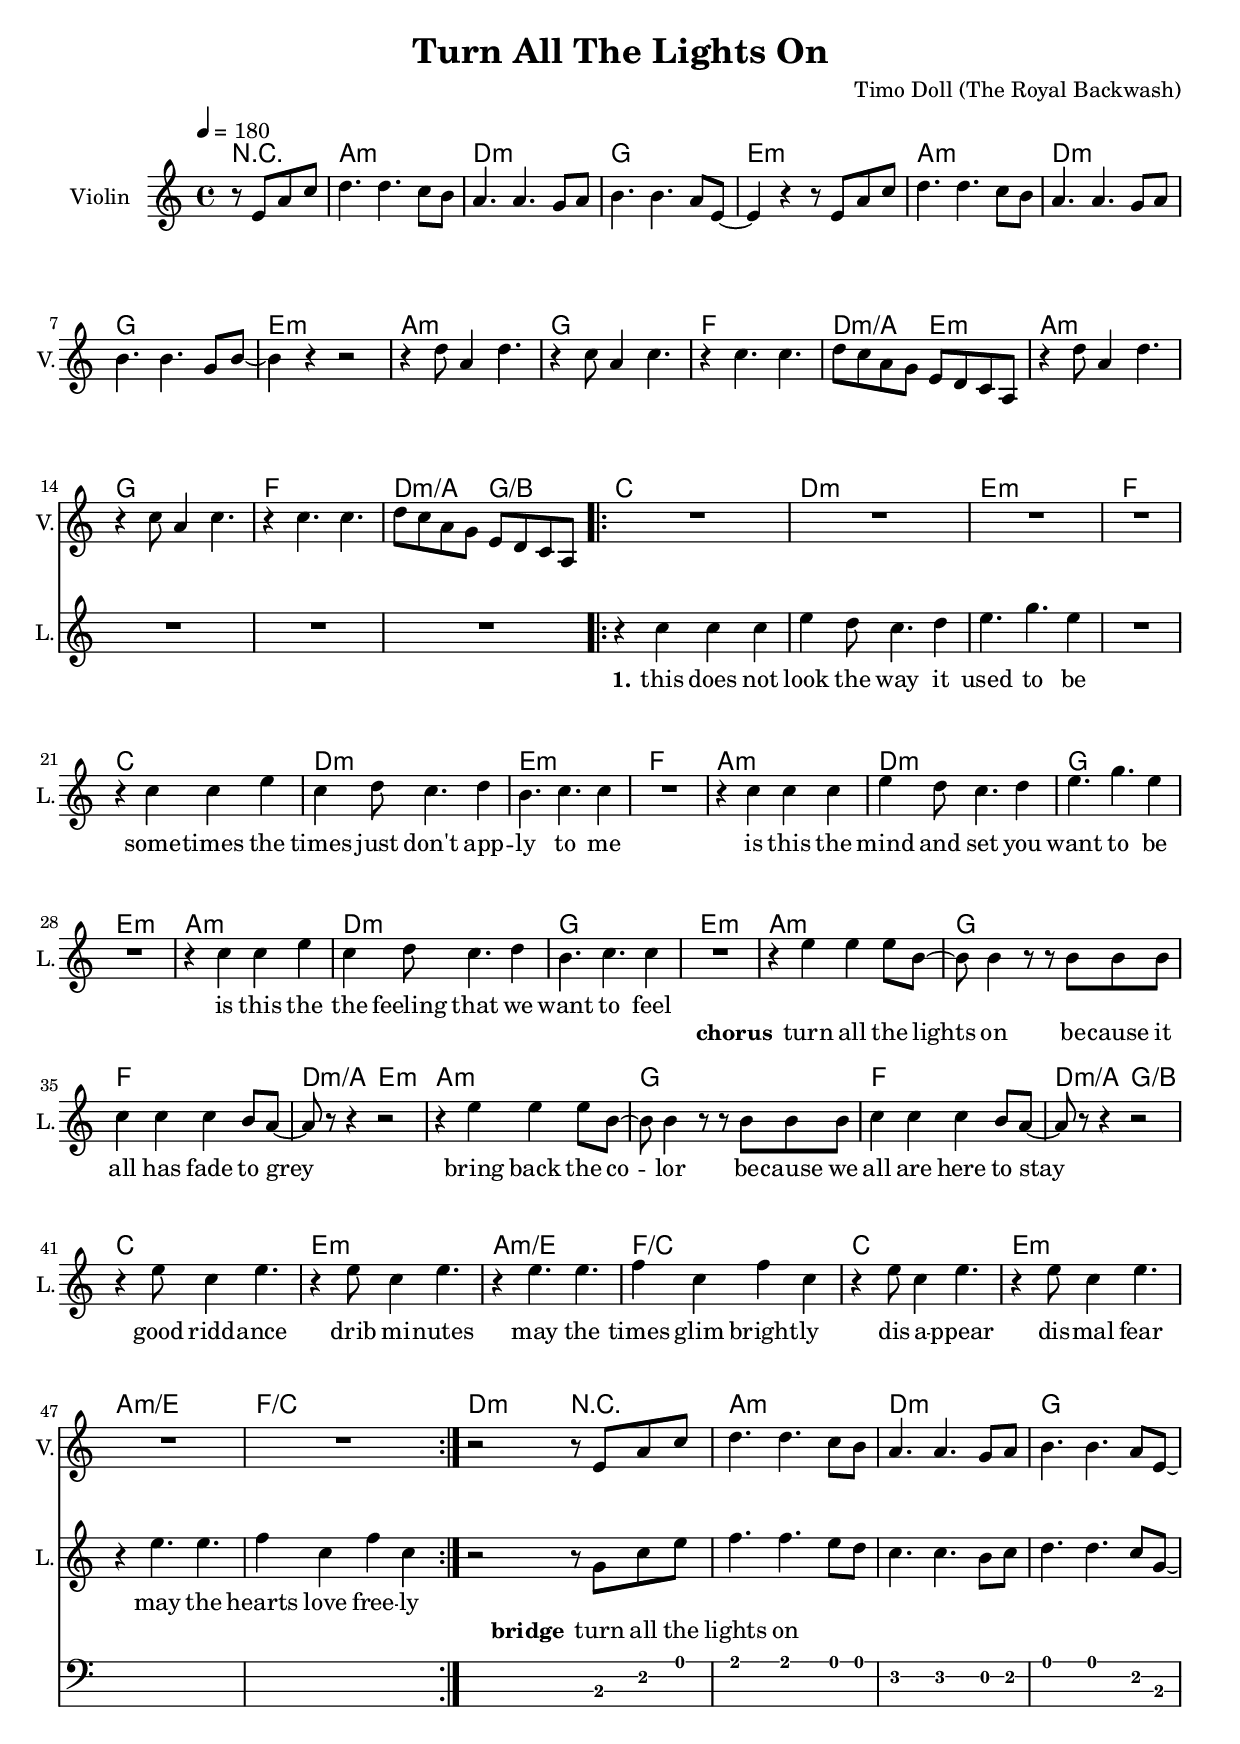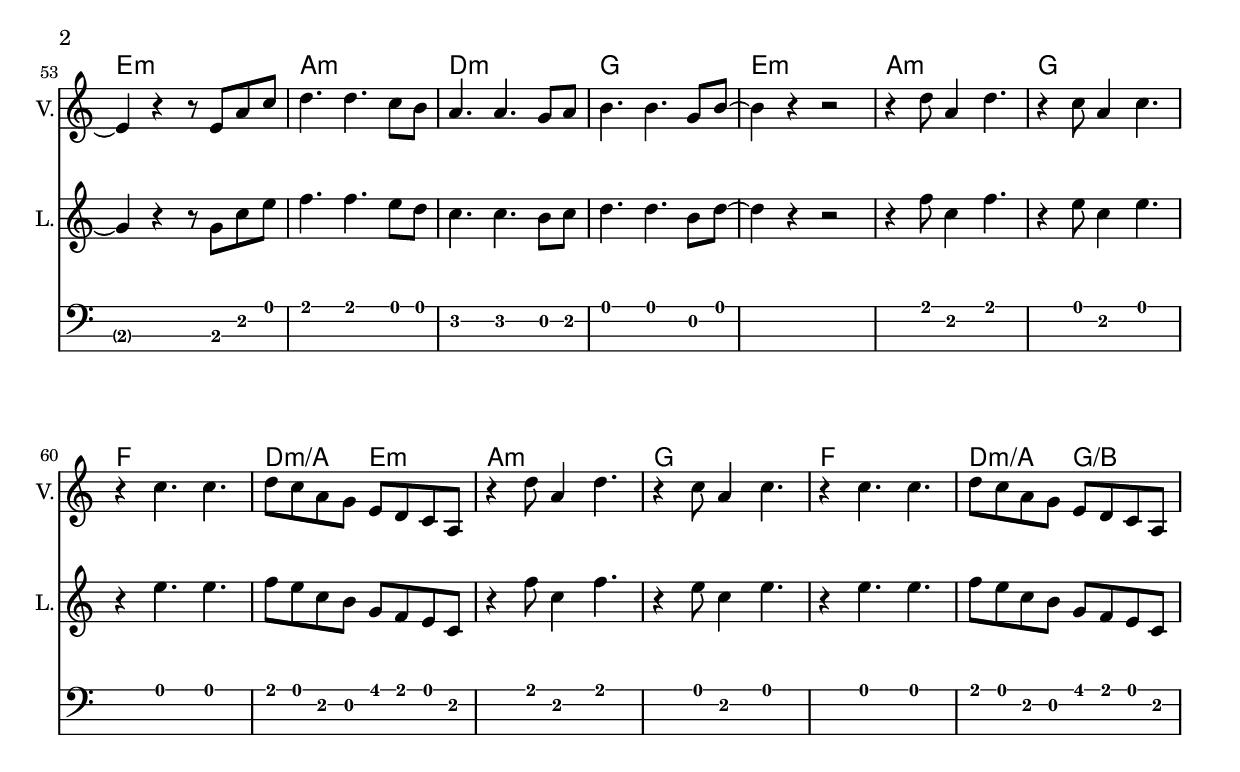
\version "2.16.2"

\header {
  title = "Turn All The Lights On"
  composer = "Timo Doll (The Royal Backwash)"

}

global = {
  \key a \minor
  \time 4/4
  \tempo 4 = 180
}


                        
                        
harmonies = \chordmode {
  r2
  a1:m d1:m g e:m
  a:m d:m g e:m
  a1:m g f d2:m/a e:m
  a1:m g f d2:m/a g/b
  
  \repeat volta 2 {
  c1 d:m e:m f
  c d:m e:m f
  a:m d:m g e:m
  a:m d:m g e:m
  
  a1:m g f d2:m/a e:m
  a1:m g f d2:m/a g/b
  c1 e:m a:m/e f/c
  c1 e:m a:m/e f/c
  }
  
  d4:m d:m r2  
  
  a1:m d1:m g e:m
  a:m d:m g e:m
  a1:m g f d2:m/a e:m
  a1:m g f d2:m/a g/b
  
  
}

violinMusic = \relative c'' {
\partial 2 {
  r8 e, a c 
}
d4. d c8 b
a4. a g8 a
b4. b a8 e~
e4 r4 r8 e a c 
d4. d c8 b
a4. a g8 a
b4. b g8 b~
b4 r4 r2

r4 d8 a4 d4. 
r4 c8 a4 c4. 
r4 c4. c 
d8 c a g e d c a
r4 d'8 a4 d4. 
r4 c8 a4 c4. 
r4 c4. c 
d8 c a g e d c a

R1*32

r2 r8 e' a c
d4. d c8 b
a4. a g8 a
b4. b a8 e~
e4 r4 r8 e a c 
d4. d c8 b
a4. a g8 a
b4. b g8 b~
b4 r4 r2

r4 d8 a4 d4. 
r4 c8 a4 c4. 
r4 c4. c 
d8 c a g e d c a
r4 d'8 a4 d4. 
r4 c8 a4 c4. 
r4 c4. c 
d8 c a g e d c a
}

leadGuitarMusic = \relative c'' {
r2
<a, a'>8 e'' e, c' a e' c a
<d d,> f a, d d f d a
<g' g,,> b, b, g' d b' g d 
<e, e''> b'' b, e' e, b' g e
<a, a'>8 e'' e, c' a e' c a
<d d,> f a, d d f d a
<g' g,,> b, b, g' d b' g d 
<e, e''> b'' b, e' e, b' g e

<a, a'>8 e'' e, c' a e' c a
<g' g,,> b, b, g' d b' g d 
<f f'> f a c c f c g

<a a,> f' d, d' e, b' g e

<a, a'>8 e'' e, c' a e' c a
<g' g,,> b, b, g' d b' g d 
<f f'> f a c c f c g

<a a,> f' d, d' b, d g b

%chorus

<a, a'>8 e'' e, c' a e' c a
<g' g,,> b, b, g' d b' g d 
<f f'> f a c c f c g

<a a,> f' d, d' e, b' g e

<a, a'>8 e'' e, c' a e' c a
<g' g,,> b, b, g' d b' g d 
<f f'> f a c c f c g

<a a,> f' d, d' b, d g b



<c c,>8 e e, c' g e' c g
<e, e''> b'' b, e' e, b' g e
<a, a'>8 e'' e, c' a e' c a
<f f'> f a c c f c g
<c c,>8 e e, c' g e' c g
<e, e''> b'' b, e' e, b' g e
<a, a'>8 e'' e, c' a e' c a
<f f'> f a c c f c g

%verse
<c c,>8 e e, c' g e' c g
<d d'> f' a, d d f d a
<e, e''> b'' b, e' e, b' g e
<f f'> f a c c f c g
<c c,>8 e e, c' g e' c g
<d d'> f' a, d d f d a
<e, e''> b'' b, e' e, b' g e
<f f'> f a c c f c g

<a, a'>8 e'' e, c' a e' c a
<d d,> f a, d d f d a
<g' g,,> b, b, g' d b' g d 
<e, e''> b'' b, e' e, b' g e
<a, a'>8 e'' e, c' a e' c a
<d d,> f a, d d f d a
<g' g,,> b, b, g' d b' g d 
<e, e''> b'' b, e' e, b' g e

%bridge

<a, a'>8 e'' e, c' a e' c a
<d d,> f a, d d f d a
<g' g,,> b, b, g' d b' g d 
<e, e''> b'' b, e' e, b' g e
<a, a'>8 e'' e, c' a e' c a
<d d,> f a, d d f d a
<g' g,,> b, b, g' d b' g d 
<e, e''> b'' b, e' e, b' g e

<a, a'>8 e'' e, c' a e' c a
<g' g,,> b, b, g' d b' g d 
<f f'> f a c c f c g

<a a,> f' d, d' e, b' g e

<a, a'>8 e'' e, c' a e' c a
<g' g,,> b, b, g' d b' g d 
<f f'> f a c c f c g

<a a,> f' d, d' b, d g b

}

trumpetoneVerseMusic = \relative c'' {

}

trumpetonePreChorusMusic = \relative c'' {
}

trumpetoneChorusMusic = \relative c'' {
}

trumpetoneBridgeMusic = \relative c'' {
}

trumpettwoVerseMusic = \relative c'' {
}

trumpettwoPreChrousMusic = \relative c'' {

}

trumpettwoChorusMusic = \relative c'' {

}

leadMusicverse = \relative c''{
  r2
  R1*16
  r4 c c c 
  e d8 c4. d4
  e4. g e4
  R1
  r4 c c e 
  c d8 c4. d4
  b4. c c4
  R1
  r4 c c c 
  e d8 c4. d4
  e4. g e4
  R1
  r4 c c e 
  c d8 c4. d4
  b4. c c4
  R1
  
}

leadMusicprechorus = \relative c'{
 
}

leadMusicchorus = \relative c''{

r4 e e e8 b~
b b4 r8 r8 b8 b b
c4 c c b8 a~
a r8 r4 r2

r4 e' e e8 b~
b b4 r8 r8 b8 b b
c4 c c b8 a~
a r8 r4 r2

r4 e'8 c4 e4. 
r4 e8 c4 e4. 
r4 e4. e 
f4 c f c 
r4 e8 c4 e4. 
r4 e8 c4 e4. 
r4 e4. e 
f4 c f c 

%r4 e' e e8 b~
%b b4 r8 r8 b8 b b
%c4 c c b8 a~
%a r8 r4 r2

%r4 e' e e8 b~
%b b4 r8 r8 b8 b b
%c4 c c b8 a~
%a r8 r4 r2



}

leadMusicBridge = \relative c''{
r2  r8 g c e
f4. f4. e8 d
c4. c4. b8 c 
d4. d c8 g~
g4 r4  r8 g c e
f4. f4. e8 d
c4. c4. b8 c 
d4. d b8 d~
d4 r4 r2

r4 f8 c4 f4.
r4 e8 c4 e4.
r4 e4. e
f8 e c b g f e c
r4 f'8 c4 f4.
r4 e8 c4 e4.
r4 e4. e
f8 e c b g f e c
}

leadWordsOne = \lyricmode { 
\set stanza = "1." 
this does not look the way it used to be
some -- times the times just don't app -- ly to me
is this the mind and set you want to be
is this the the feeling that we want to feel

}

leadWordsChorus = \lyricmode {
\set stanza = "chorus"
turn all the lights on
be -- cause it all has fade to grey
bring back the co -- lor
be -- cause we all are here to stay

good ridd -- ance
drib mi -- nutes
may the
times glim bright -- ly

dis -- a -- ppear
dis -- mal fear
may the
hearts love free -- ly
}

leadWordsBridge = \lyricmode {
\set stanza = "bridge"
turn all the 
lights on 
}


leadWordsTwo = \lyricmode { 
\set stanza = "2." 


}

leadWordsThree = \lyricmode {
\set stanza = "3." 

}

leadWordsFour = \lyricmode {
\set stanza = "4." 

}
backingOneVerseMusic = \relative c'' {


}

backingOneChorusMusic = \relative c'' {




}

backingOneBridgeMusic = \relative c'' {

}

backingOneChorusWords = \lyricmode {
 

}

backingTwoVerseMusic = \relative c' {
 
}

backingTwoChorusMusic = \relative c'' {

}

backingTwoChorusWords = \lyricmode {

}

derbassVerse = \relative c, {
 \clef "bass"
r2
R1*48

r2  r8 b e g
a4. a4. g8 g
f4. f4. d8 e 
g4. g e8 b~
b4 r4  r8 b e g
a4. a4. g8 g
f4. f4. d8 e 
g4. g d8 g~
g4 r4 r2

r4 a8 e4 a4.
r4 g8 e4 g4.
r4 g4. g
a8 g e d b' a g e
r4 a8 e4 a4.
r4 g8 e4 g4.
r4 g4. g
a8 g e d b' a g e


}

derbassChorus = \relative c {


}
\score {
  <<
    \new ChordNames {
      \set chordChanges = ##t
      \set ChordNames.midiInstrument = #"electric guitar (muted)"
      \transpose c c { \global \harmonies }
    }

      \new StaffGroup <<
    
      \new Staff = "Violin" {
        \set Staff.instrumentName = #"Violin"
        \set Staff.shortInstrumentName = #"V."
        \set Staff.midiInstrument = #"violin"
         \transpose c c { \global \violinMusic }
      }
      \new Staff = "Guitar" {
        \set Staff.instrumentName = #"Guitar"
        \set Staff.shortInstrumentName = #"G."
        %\set Staff.midiInstrument = #"overdriven guitar"
        \set Staff.midiInstrument = #"acoustic guitar (steel)"
        %\transpose c c { \global \leadGuitarMusic }
      }
        \new Staff = "Trumpets" <<
        \set Staff.instrumentName = #"Trumpets"
	\set Staff.shortInstrumentName = #"T."
        \set Staff.midiInstrument = #"trumpet"
        %\new Voice = "Trumpet1Verse" { \voiceOne << \transpose c c { \global \trumpetoneVerseMusic } >> }
        %\new Voice = "Trumpet1PreChorus" { \voiceOne << \transpose c c { \trumpetonePreChorusMusic } >> }
        %\new Voice = "Trumpet1Chorus" { \voiceOne << \transpose c c { \trumpetoneChorusMusic } >> }
        %\new Voice = "Trumpet1Bridge" { \voiceOne << \transpose c c { \trumpetoneBridgeMusic } >> }
	%\new Voice = "Trumpet2Verse" { \voiceTwo << \transpose c c { \global \trumpettwoVerseMusic } >> }      
	%\new Voice = "Trumpet2PreChorus" { \voiceTwo << \transpose c c {  \trumpettwoPreChrousMusic } >> }      
	%\new Voice = "Trumpet2Chorus" { \voiceTwo << \transpose c c { \trumpettwoChorusMusic } >> }      
        \new Voice = "Trumpet1" { \voiceOne << \transpose c c { \global \trumpetoneVerseMusic \trumpetonePreChorusMusic \trumpetoneChorusMusic \trumpetoneBridgeMusic} >> }
	\new Voice = "Trumpet2" { \voiceTwo << \transpose c c { \global \trumpettwoVerseMusic \trumpettwoPreChrousMusic \trumpettwoChorusMusic} >> }      
      >>
    >>  
    \new StaffGroup <<
      \new Staff = "lead" {
	\set Staff.instrumentName = #"Lead"
	\set Staff.shortInstrumentName = #"L."
        \set Staff.midiInstrument = #"voice oohs"
        \new Voice = "leadprechorus" { << \transpose c c { \leadMusicprechorus } >> }
        \new Voice = "leadverse" { << \transpose c c { \global \leadMusicverse } >> }
        \new Voice = "leadchorus" { << \transpose c c { \leadMusicchorus } >> }
        \new Voice = "leadbridge" { << \transpose c c { \leadMusicBridge } >> }
      }
      \new Lyrics \with { alignBelowContext = #"lead" }
      \lyricsto "leadbridge" \leadWordsBridge
      \new Lyrics \with { alignBelowContext = #"lead" }
      \lyricsto "leadchorus" \leadWordsChorus
      \new Lyrics \with { alignBelowContext = #"lead" }
      \lyricsto "leadverse" \leadWordsFour
      \new Lyrics \with { alignBelowContext = #"lead" }
      \lyricsto "leadverse" \leadWordsThree
      \new Lyrics \with { alignBelowContext = #"lead" }
      \lyricsto "leadverse" \leadWordsTwo
      \new Lyrics \with { alignBelowContext = #"lead" }
      \lyricsto "leadverse" \leadWordsOne
      
     
      % we could remove the line about this with the line below, since
      % we want the alto lyrics to be below the alto Voice anyway.
      % \new Lyrics \lyricsto "altos" \altoWords

      \new Staff = "backing" <<
	%  \clef backingTwo
	\set Staff.instrumentName = #"Backing"
	\set Staff.shortInstrumentName = #"B."
        \set Staff.midiInstrument = #"voice oohs"
	\new Voice = "backingOnes" { \voiceOne << \transpose c c { \global \backingOneVerseMusic \backingOneChorusMusic \backingOneBridgeMusic} >> }
	\new Voice = "backingTwoes" { \voiceTwo << \transpose c c { \global \backingTwoVerseMusic \backingTwoChorusMusic } >> }

      >>
      \new Lyrics \with { alignAboveContext = #"backing" }
      \lyricsto "backingOnes" \backingOneChorusWords
      \new Lyrics \with { alignBelowContext = #"backing" }
      \lyricsto "backingTwoes" \backingTwoChorusWords
    >>  
    \new StaffGroup <<      
      \new Staff = "Staff_bass" {
        \set Staff.instrumentName = #"BASS"
	\set Staff.shortInstrumentName = #"BS."
        \set Staff.midiInstrument = #"electric bass (pick)"
        %\set Staff.midiInstrument = #"distorted guitar"
        %\transpose c c { \global \derbassVerse \derbassChorus}
        
      }      % again, we could replace the line above this with the line below.
      % \new Lyrics \lyricsto "backingTwoes" \backingTwoWords
      \new TabStaff \with { \RemoveAllEmptyStaves
    stringTunings = #bass-tuning
  } {
    %\set TabStaff.minimumFret = #5
    % \set TabStaff.restrainOpenStrings = ##t
    \transpose c c { \global \derbassVerse \derbassChorus}
    
  }
      
    >>
  >>
  
  \midi {}
  \layout {
    \context {
      \Staff \RemoveEmptyStaves
      \override VerticalAxisGroup #'remove-first = ##t
    }
  }
  
}

#(set-global-staff-size 19)

\paper {
%  page-count = #2
  
}
